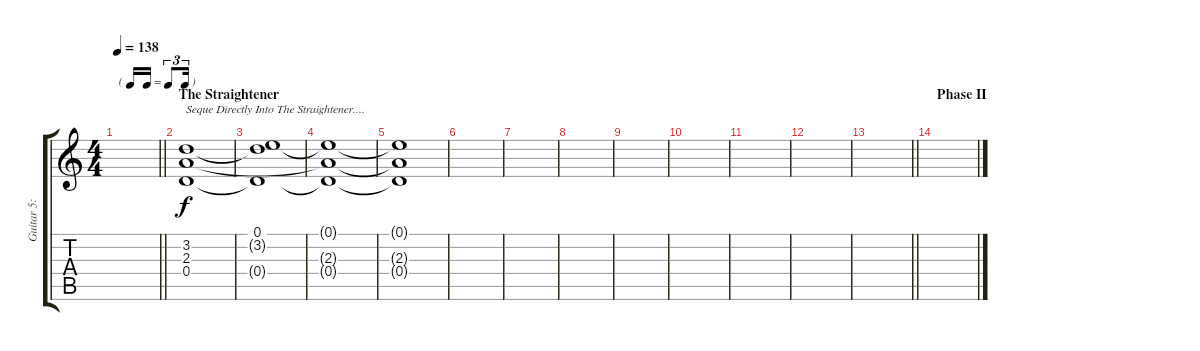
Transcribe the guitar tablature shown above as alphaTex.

\track ("Guitar 5: Tony" "Guitar 5: ") {instrument acousticguitarnylon}
\staff {score tabs}
\tuning (E4 B3 G3 D3 A2 E2) {hide}
\ts (4 4)
\tf triplet16th
\tempo 138
\clef g2
\barLineRight lightlight
\ks c
|
\section ("" "The Straightener")
(3.2 2.3 0.4).1{txt "Seque Directly Into The Straightener...." volume 0} |
(0.1 3.2{t} 0.4{t}).1 |
(0.1{t} 2.3{t} 0.4{t}).1 |
(0.1{t} 2.3{t} 0.4{t}).1 |
|
|
|
|
|
|
|
\barLineRight lightlight
|
\section ("" "Phase II")
